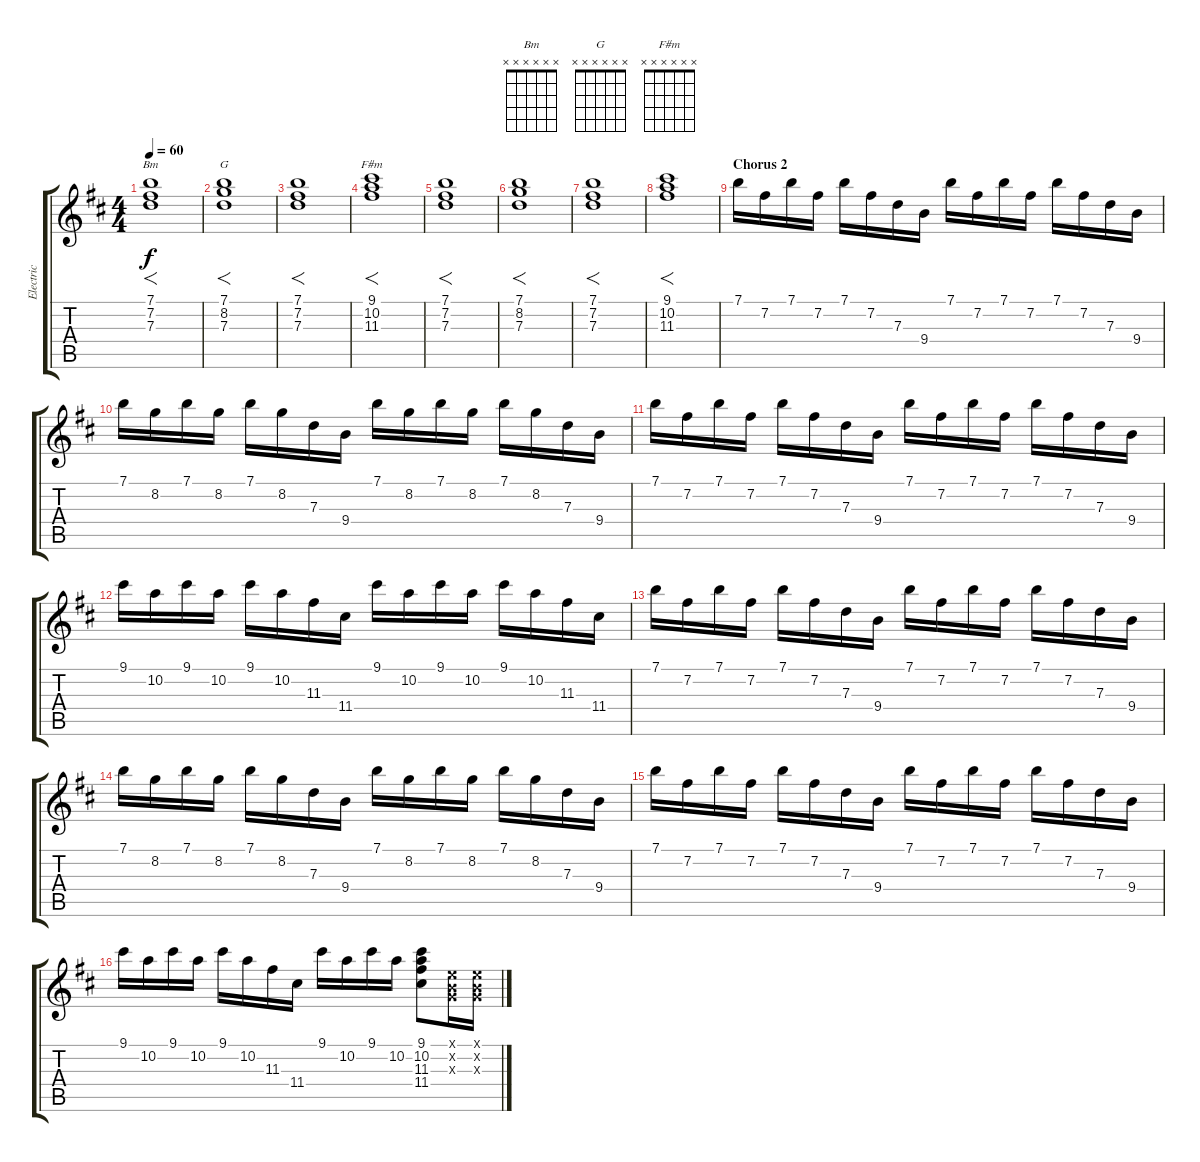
\track ("Electric" "Electric") {instrument distortionguitar}
\staff {score tabs}
\tuning (E4 B3 G3 D3 A2 E2) {hide}
\chord ("Bm" x x x x x x)
\chord ("G" x x x x x x)
\chord ("F#m" x x x x x x)
\ts (4 4)
\tempo 60
\clef g2
\ks bminor
(7.1 7.2 7.3).1{f ch "Bm" dy f} |
(7.1 8.2 7.3).1{f ch "G"} |
(7.1 7.2 7.3).1{f} |
(9.1 10.2 11.3).1{f ch "F#m"} |
(7.1 7.2 7.3).1{f} |
(7.1 8.2 7.3).1{f} |
(7.1 7.2 7.3).1{f} |
(9.1 10.2 11.3).1{f} |
\section ("" "Chorus 2")
7.1.16 7.2.16 7.1.16 7.2.16 7.1.16 7.2.16 7.3.16 9.4.16 7.1.16 7.2.16 7.1.16 7.2.16 7.1.16 7.2.16 7.3.16 9.4.16 |
7.1.16 8.2.16 7.1.16 8.2.16 7.1.16 8.2.16 7.3.16 9.4.16 7.1.16 8.2.16 7.1.16 8.2.16 7.1.16 8.2.16 7.3.16 9.4.16 |
7.1.16 7.2.16 7.1.16 7.2.16 7.1.16 7.2.16 7.3.16 9.4.16 7.1.16 7.2.16 7.1.16 7.2.16 7.1.16 7.2.16 7.3.16 9.4.16 |
9.1.16 10.2.16 9.1.16 10.2.16 9.1.16 10.2.16 11.3.16 11.4.16 9.1.16 10.2.16 9.1.16 10.2.16 9.1.16 10.2.16 11.3.16 11.4.16 |
7.1.16 7.2.16 7.1.16 7.2.16 7.1.16 7.2.16 7.3.16 9.4.16 7.1.16 7.2.16 7.1.16 7.2.16 7.1.16 7.2.16 7.3.16 9.4.16 |
7.1.16 8.2.16 7.1.16 8.2.16 7.1.16 8.2.16 7.3.16 9.4.16 7.1.16 8.2.16 7.1.16 8.2.16 7.1.16 8.2.16 7.3.16 9.4.16 |
7.1.16 7.2.16 7.1.16 7.2.16 7.1.16 7.2.16 7.3.16 9.4.16 7.1.16 7.2.16 7.1.16 7.2.16 7.1.16 7.2.16 7.3.16 9.4.16 |
9.1.16 10.2.16 9.1.16 10.2.16 9.1.16 10.2.16 11.3.16 11.4.16 9.1.16 10.2.16 9.1.16 10.2.16 (9.1 10.2 11.3 11.4).8 (0.1{x} 0.2{x} 0.3{x}).16 (0.1{x} 0.2{x} 0.3{x}).16
